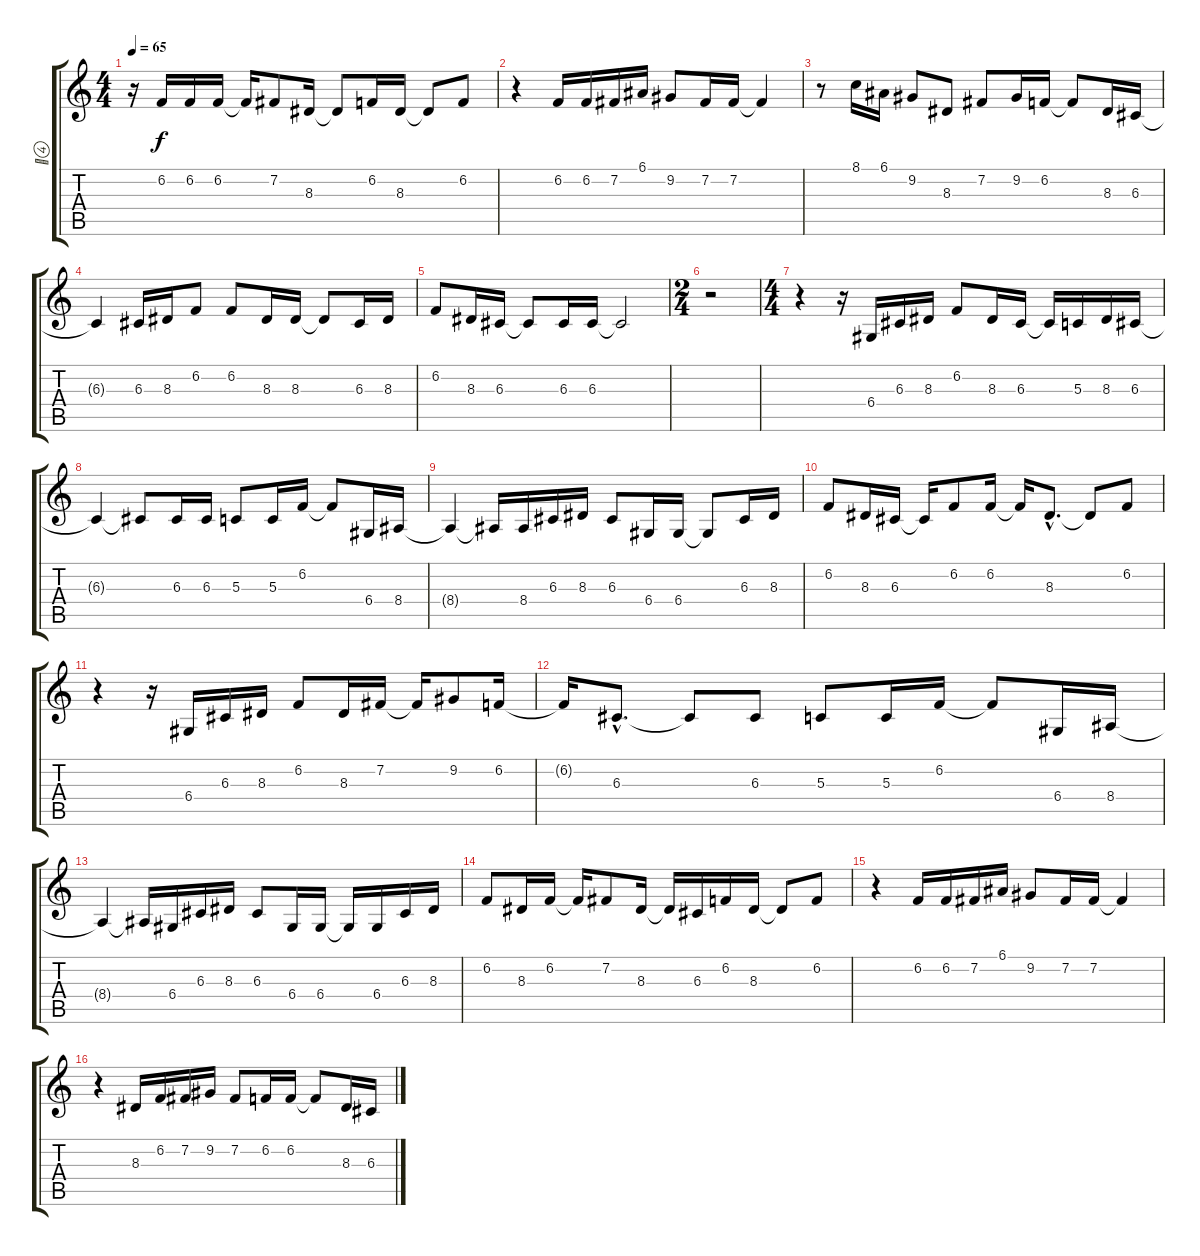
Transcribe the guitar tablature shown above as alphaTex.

\track ("" "") {instrument piccolo}
\staff {score tabs}
\tuning (E4 B3 G3 D3 A2 E2) {hide}
\ts (4 4)
\tempo 65
\clef g2
\ks c
r.16{dy f} 6.2.16 6.2.16 6.2.16 6.2{t}.16 7.2.8 8.3.16 8.3{t}.8 6.2.16 8.3.16 8.3{t}.8 6.2.8 |
r.4 6.2.16 6.2.16 7.2.16 6.1.16 9.2.8 7.2.16 7.2.16 7.2{t}.4 |
r.8 8.1.16 6.1.16 9.2.8 8.3.8 7.2.8 9.2.16 6.2.16 6.2{t}.8 8.3.16 6.3.16 |
6.3{t}.4 6.3.16 8.3.16 6.2.8 6.2.8 8.3.16 8.3.16 8.3{t}.8 6.3.16 8.3.16 |
6.2.8 8.3.16 6.3.16 6.3{t}.8 6.3.16 6.3.16 6.3{t}.2 |
\ts (2 4)
r.2 |
\ts (4 4)
r.4 r.16 6.4.16 6.3.16 8.3.16 6.2.8 8.3.16 6.3.16 6.3{t}.16 5.3.16 8.3.16 6.3.16 |
6.3{t}.4 6.3{t}.8 6.3.16 6.3.16 5.3.8 5.3.16 6.2.16 6.2{t}.8 6.4.16 8.4.16 |
8.4{t}.4 8.4{t}.16 8.4.16 6.3.16 8.3.16 6.3.8 6.4.16 6.4.16 6.4{t}.8 6.3.16 8.3.16 |
6.2.8 8.3.16 6.3.16 6.3{t}.16 6.2.8 6.2.16 6.2{t}.16 8.3{hac}.8{d} 8.3{t}.8 6.2.8 |
r.4 r.16 6.4.16 6.3.16 8.3.16 6.2.8 8.3.16 7.2.16 7.2{t}.16 9.2.8 6.2.16 |
6.2{t}.16 6.3{hac}.8{d} 6.3{t}.8 6.3.8 5.3.8 5.3.16 6.2.16 6.2{t}.8 6.4.16 8.4.16 |
8.4{t}.4 8.4{t}.16 6.4.16 6.3.16 8.3.16 6.3.8 6.4.16 6.4.16 6.4{t}.16 6.4.16 6.3.16 8.3.16 |
6.2.8 8.3.16 6.2.16 6.2{t}.16 7.2.8 8.3.16 8.3{t}.16 6.3.16 6.2.16 8.3.16 8.3{t}.8 6.2.8 |
r.4 6.2.16 6.2.16 7.2.16 6.1.16 9.2.8 7.2.16 7.2.16 7.2{t}.4 |
r.4 8.3.16 6.2.16 7.2.16 9.2.16 7.2.8 6.2.16 6.2.16 6.2{t}.8 8.3.16 6.3.16
